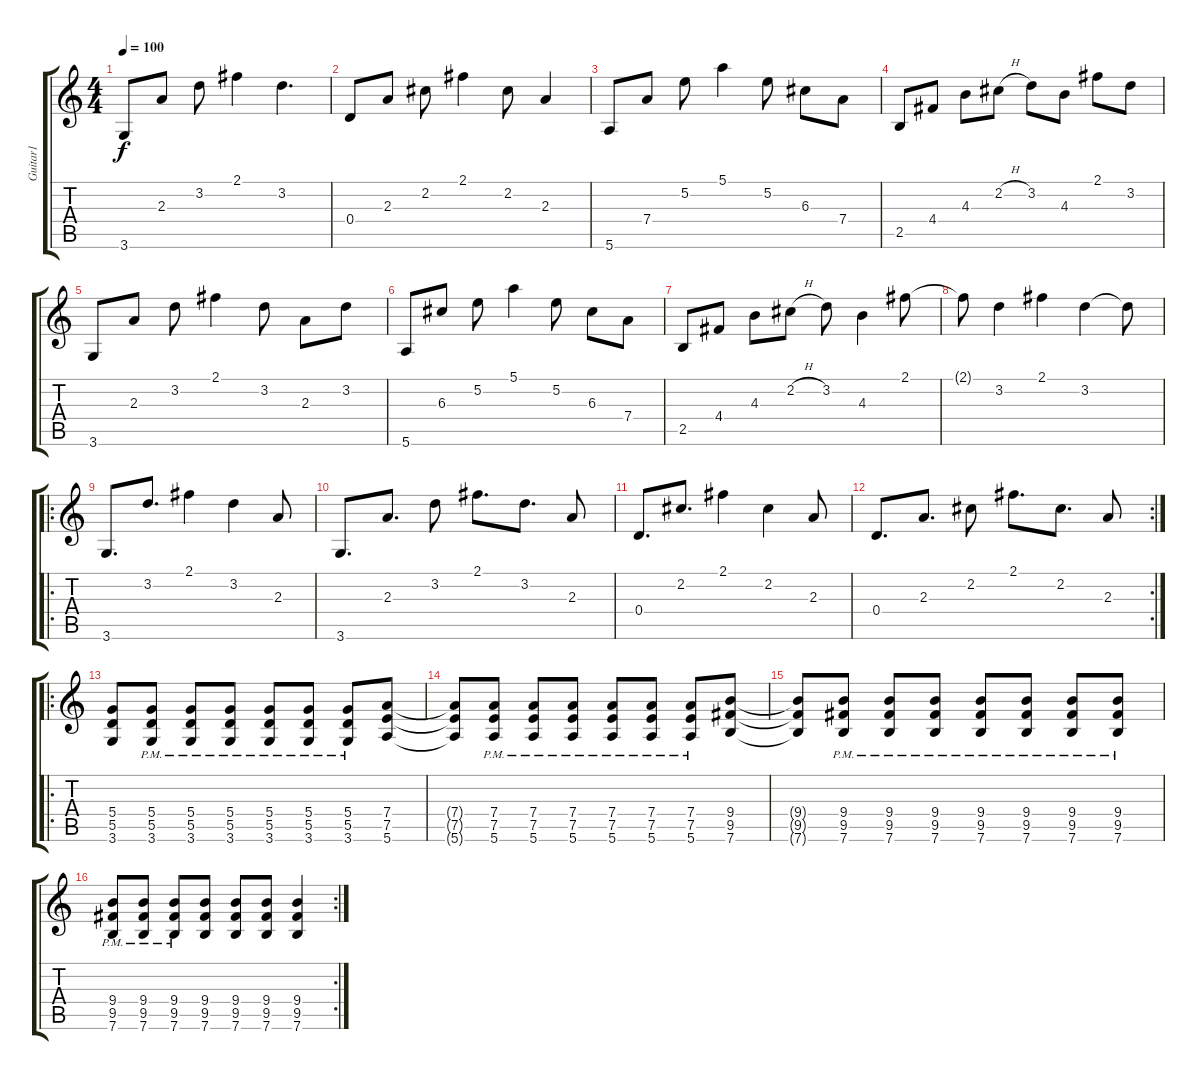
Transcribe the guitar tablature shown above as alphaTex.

\track ("Guitar1" "Guitar1") {instrument overdrivenguitar}
\staff {score tabs}
\tuning (E4 B3 G3 D3 A2 E2) {hide}
\ts (4 4)
\tempo 100
\clef g2
\ks c
3.6.8{dy f instrument acousticguitarsteel} 2.3.8 3.2.8 2.1.4 3.2.4{d} |
0.4.8 2.3.8 2.2.8 2.1.4 2.2.8 2.3.4 |
5.6.8 7.4.8 5.2.8 5.1.4 5.2.8 6.3.8 7.4.8 |
2.5.8 4.4.8 4.3.8 2.2{h}.8 3.2.8 4.3.8 2.1.8 3.2.8 |
3.6.8 2.3.8 3.2.8 2.1.4 3.2.8 2.3.8 3.2.8 |
5.6.8 6.3.8 5.2.8 5.1.4 5.2.8 6.3.8 7.4.8 |
2.5.8 4.4.8 4.3.8 2.2{h}.8 3.2.8 4.3.4 2.1.8 |
2.1{t}.8 3.2.4 2.1.4 3.2.4 3.2{t}.8 |
\ro
3.6.8{d} 3.2.8{d} 2.1.4 3.2.4 2.3.8 |
3.6.8{d} 2.3.8{d} 3.2.8 2.1.8{d} 3.2.8{d} 2.3.8 |
0.4.8{d} 2.2.8{d} 2.1.4 2.2.4 2.3.8 |
\rc 2
0.4.8{d} 2.3.8{d} 2.2.8 2.1.8{d} 2.2.8{d} 2.3.8 |
\ro
(5.4 5.5 3.6).8{instrument distortionguitar} (5.4{pm} 5.5{pm} 3.6{pm}).8 (5.4{pm} 5.5{pm} 3.6{pm}).8 (5.4{pm} 5.5{pm} 3.6{pm}).8 (5.4{pm} 5.5{pm} 3.6{pm}).8 (5.4{pm} 5.5{pm} 3.6{pm}).8 (5.4{pm} 5.5 3.6).8 (7.4 7.5 5.6).8 |
(7.4{t} 7.5{t} 5.6{t}).8 (7.4{pm} 7.5{pm} 5.6{pm}).8 (7.4{pm} 7.5{pm} 5.6{pm}).8 (7.4{pm} 7.5{pm} 5.6{pm}).8 (7.4{pm} 7.5{pm} 5.6{pm}).8 (7.4{pm} 7.5{pm} 5.6{pm}).8 (7.4{pm} 7.5{pm} 5.6{pm}).8 (9.4 9.5 7.6).8 |
(9.4{t} 9.5{t} 7.6{t}).8 (9.4{pm} 9.5{pm} 7.6{pm}).8 (9.4{pm} 9.5{pm} 7.6{pm}).8 (9.4{pm} 9.5{pm} 7.6{pm}).8 (9.4{pm} 9.5{pm} 7.6{pm}).8 (9.4{pm} 9.5{pm} 7.6{pm}).8 (9.4{pm} 9.5{pm} 7.6{pm}).8 (9.4{pm} 9.5{pm} 7.6{pm}).8 |
\rc 2
(9.4{pm} 9.5{pm} 7.6{pm}).8 (9.4{pm} 9.5{pm} 7.6{pm}).8 (9.4{pm} 9.5{pm} 7.6{pm}).8 (9.4 9.5 7.6).8 (9.4 9.5 7.6).8 (9.4 9.5 7.6).8 (9.4 9.5 7.6).4
